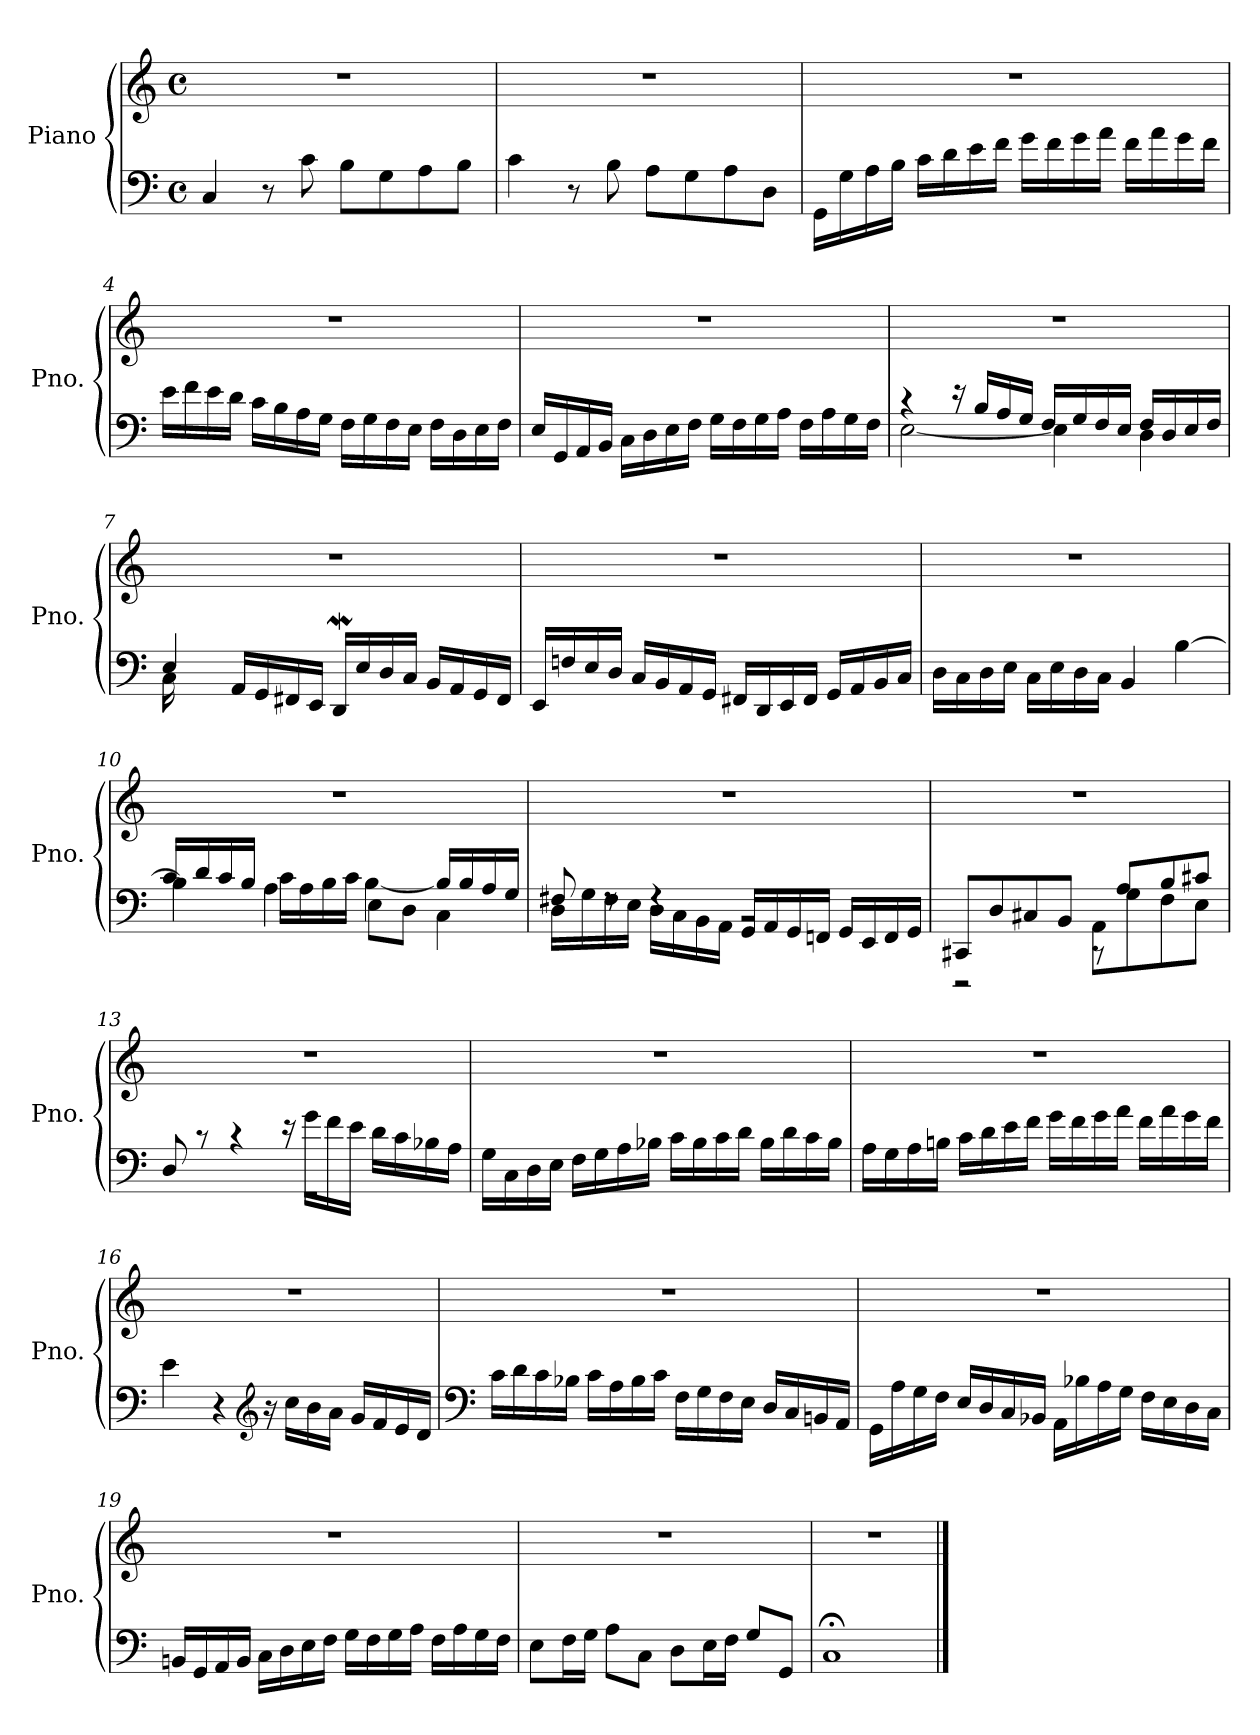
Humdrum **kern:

**kern	**kern
*part1	*part1
*staff2	*staff1
*I"Piano	*
*I'Pno.	*
*clefF4	*clefG2
*k[]	*k[]
*M4/4	*M4/4
*met(c)	*met(c)
*MM40	*MM40
=1	=1
4C/	1r
8r	.
8c\	.
8B\L	.
8G\	.
8A\	.
8B\J	.
=2	=2
4c\	1r
8r	.
8B\	.
8A\L	.
8G\	.
8A\	.
8D\J	.
=3	=3
16GG\LL	1r
16G\	.
16A\	.
16B\JJ	.
16c\LL	.
16d\	.
16e\	.
16f\JJ	.
16g\LL	.
16f\	.
16g\	.
16a\JJ	.
16f\LL	.
16a\	.
16g\	.
16f\JJ	.
!!LO:LB:g=z
=4	=4
16e\LL	1r
16f\	.
16e\	.
16d\JJ	.
16c\LL	.
16B\	.
16A\	.
16G\JJ	.
16F\LL	.
16G\	.
16F\	.
16E\JJ	.
16F\LL	.
16D\	.
16E\	.
16F\JJ	.
=5	=5
16E/LL	1r
16GG/	.
16AA/	.
16BB/JJ	.
16C\LL	.
16D\	.
16E\	.
16F\JJ	.
16G\LL	.
16F\	.
16G\	.
16A\JJ	.
16F\LL	.
16A\	.
16G\	.
16F\JJ	.
=6	=6
*^	*
4r	[2E\	1r
16r	.	.
16B/LL	.	.
16A/	.	.
16G/JJ	.	.
16F/LL	4E\]	.
16G/	.	.
16F/	.	.
16E/JJ	.	.
16F/LL	4D\	.
16D/	.	.
16E/	.	.
16F/JJ	.	.
!!LO:LB:g=z
=7	=7	=7
4E/	16C\	1r
.	2...ryy	.
16AA/LL	.	.
16GG/	.	.
16FF#X/	.	.
16EE/JJ	.	.
16DDW/LL	.	.
16E/	.	.
16D/	.	.
16C/JJ	.	.
16BB/LL	.	.
16AA/	.	.
16GG/	.	.
16FF#/JJ	.	.
*v	*v	*
=8	=8
16EE/LL	1r
16Fn/	.
16E/	.
16D/JJ	.
16C/LL	.
16BB/	.
16AA/	.
16GG/JJ	.
16FF#X/LL	.
16DD/	.
16EE/	.
16FF#/JJ	.
16GG/LL	.
16AA/	.
16BB/	.
16C/JJ	.
=9	=9
16D\LL	1r
16C\	.
16D\	.
16E\JJ	.
16C\LL	.
16E\	.
16D\	.
16C\JJ	.
4BB/	.
[4B\	.
!!LO:LB:g=z
=10	=10
*^	*
4B\]	16c/LL	1r
.	16d/	.
.	16c/	.
.	16B/JJ	.
4A\	16c\LL	.
.	16A\	.
.	16B\	.
.	16c\JJ	.
8E\L	[4B\	.
8D\J	.	.
4C\	16B/LL]	.
.	16B/	.
.	16A/	.
.	16G/JJ	.
=11	=11	=11
8F#X/	16D\LL	1r
.	16G\	.
8rF	16F#\	.
.	16E\JJ	.
4rF	16D\LL	.
.	16C\	.
.	16BB\	.
.	16AA\JJ	.
2rBB	16GG/LL	.
.	16AA/	.
.	16GG/	.
.	16FFn/JJ	.
.	16GG/LL	.
.	16EE/	.
.	16FF/	.
.	16GG/JJ	.
=12	=12	=12
8CC#X/L	2r	1r
8D/	.	.
8C#X/	.	.
8BB/J	.	.
8AA\L	8r	.
8G\	8A/L	.
8F\	8B/	.
8E\J	8c#X/J	.
!!LO:LB:g=z
=13	=13	=13
8D/	1r	1r
8r	.	.
4r	.	.
16r	.	.
16g\LL	.	.
16f\	.	.
16e\JJ	.	.
16d\LL	.	.
16c\	.	.
16B-X\	.	.
16A\JJ	.	.
*v	*v	*
=14	=14
16G\LL	1r
16C\	.
16D\	.
16E\JJ	.
16F\LL	.
16G\	.
16A\	.
16B-X\JJ	.
16c\LL	.
16B-\	.
16c\	.
16d\JJ	.
16B-\LL	.
16d\	.
16c\	.
16B-\JJ	.
!!LO:PB:g=z
=15	=15
16A\LL	1r
16G\	.
16A\	.
16Bn\JJ	.
16c\LL	.
16d\	.
16e\	.
16f\JJ	.
16g\LL	.
16f\	.
16g\	.
16a\JJ	.
16f\LL	.
16a\	.
16g\	.
16f\JJ	.
=16	=16
4e\	1r
4r	.
*clefG2	*
16r	.
16cc\LL	.
16b\	.
16a\JJ	.
16g/LL	.
16f/	.
16e/	.
16d/JJ	.
!!LO:LB:g=z
=17	=17
*clefF4	*
16c\LL	1r
16d\	.
16c\	.
16B-X\JJ	.
16c\LL	.
16A\	.
16B-\	.
16c\JJ	.
16F\LL	.
16G\	.
16F\	.
16E\JJ	.
16D/LL	.
16C/	.
16BBn/	.
16AA/JJ	.
=18	=18
16GG\LL	1r
16A\	.
16G\	.
16F\JJ	.
16E/LL	.
16D/	.
16C/	.
16BB-X/JJ	.
16AA\LL	.
16B-X\	.
16A\	.
16G\JJ	.
16F\LL	.
16E\	.
16D\	.
16C\JJ	.
!!LO:LB:g=z
=19	=19
16BBn/LL	1r
16GG/	.
16AA/	.
16BB/JJ	.
16C\LL	.
16D\	.
16E\	.
16F\JJ	.
16G\LL	.
16F\	.
16G\	.
16A\JJ	.
16F\LL	.
16A\	.
16G\	.
16F\JJ	.
=20	=20
8E\L	1r
16F\L	.
16G\JJ	.
8A\L	.
8C\J	.
8D\L	.
16E\L	.
16F\JJ	.
8G/L	.
8GG/J	.
=21	=21
1C;<	1r
==	==
*-	*-
